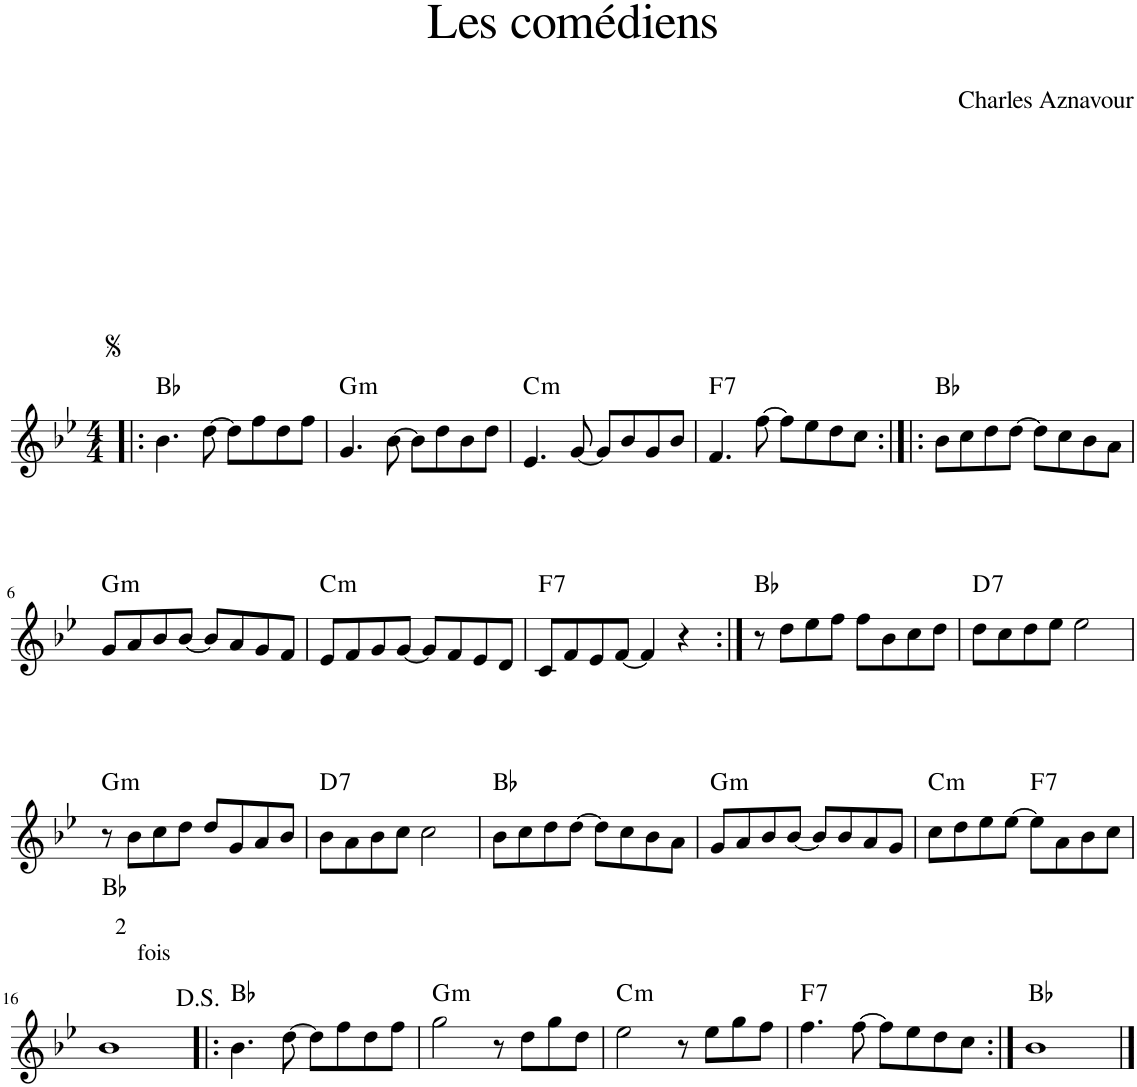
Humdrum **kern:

**kern	**text	**text	**harte
*part1	*part1	*part1	*part1
*staff1	*staff1	*staff1	*
*I"Piano	*	*	*
*I'Pno.	*	*	*
*clefG2	*	*	*
*k[b-e-]	*	*	*
*M4/4	*	*	*
=1!|:	=1!|:	=1!|:	=1!|:
4.b-\	.	.	Bb:maj
[8dd\	.	.	.
8dd\L]	.	.	.
8ff\	.	.	.
8dd\	.	.	.
8ff\J	.	.	.
=2	=2	=2	=2
!	!	!	!LO:H:kt=m
4.g/	.	.	G:min
[8b-\	.	.	.
8b-\L]	.	.	.
8dd\	.	.	.
8b-\	.	.	.
8dd\J	.	.	.
=3	=3	=3	=3
!	!	!	!LO:H:kt=m
4.e-/	.	.	C:min
[8g/	.	.	.
8g/L]	.	.	.
8b-/	.	.	.
8g/	.	.	.
8b-/J	.	.	.
=4	=4	=4	=4
!	!	!	!LO:H:kt=7
4.f/	.	.	F:7
[8ff\	.	.	.
8ff\L]	.	.	.
8ee-\	.	.	.
8dd\	.	.	.
8cc\J	.	.	.
=5:|!|:	=5:|!|:	=5:|!|:	=5:|!|:
8b-\L	.	.	Bb:maj
8cc\	.	.	.
8dd\	.	.	.
[8dd\J	.	.	.
8dd\L]	.	.	.
8cc\	.	.	.
8b-\	.	.	.
8a\J	.	.	.
!!LO:LB:g=z
=6	=6	=6	=6
!	!	!	!LO:H:kt=m
8g/L	.	.	G:min
8a/	.	.	.
8b-/	.	.	.
[8b-/J	.	.	.
8b-/L]	.	.	.
8a/	.	.	.
8g/	.	.	.
8f/J	.	.	.
=7	=7	=7	=7
!	!	!	!LO:H:kt=m
8e-/L	.	.	C:min
8f/	.	.	.
8g/	.	.	.
[8g/J	.	.	.
8g/L]	.	.	.
8f/	.	.	.
8e-/	.	.	.
8d/J	.	.	.
=8	=8	=8	=8
!	!	!	!LO:H:kt=7
8c/L	.	.	F:7
8f/	.	.	.
8e-/	.	.	.
[8f/J	.	.	.
4f/]	.	.	.
4r	.	.	.
=9:|!	=9:|!	=9:|!	=9:|!
8r	.	.	Bb:maj
8dd\L	.	.	.
8ee-\	.	.	.
8ff\J	.	.	.
8ff\L	.	.	.
8b-\	.	.	.
8cc\	.	.	.
8dd\J	.	.	.
=10	=10	=10	=10
!	!	!	!LO:H:kt=7
8dd\L	.	.	D:7
8cc\	.	.	.
8dd\	.	.	.
8ee-\J	.	.	.
2ee-\	.	.	.
!!LO:LB:g=z
=11	=11	=11	=11
!	!	!	!LO:H:kt=m
8r	.	.	G:min
8b-\L	.	.	.
8cc\	.	.	.
8dd\J	.	.	.
8dd/L	.	.	.
8g/	.	.	.
8a/	.	.	.
8b-/J	.	.	.
=12	=12	=12	=12
!	!	!	!LO:H:kt=7
8b-\L	.	.	D:7
8a\	.	.	.
8b-\	.	.	.
8cc\J	.	.	.
2cc\	.	.	.
=13	=13	=13	=13
8b-\L	.	.	Bb:maj
8cc\	.	.	.
8dd\	.	.	.
[8dd\J	.	.	.
8dd\L]	.	.	.
8cc\	.	.	.
8b-\	.	.	.
8a\J	.	.	.
=14	=14	=14	=14
!	!	!	!LO:H:kt=m
8g/L	.	.	G:min
8a/	.	.	.
8b-/	.	.	.
[8b-/J	.	.	.
8b-/L]	.	.	.
8b-/	.	.	.
8a/	.	.	.
8g/J	.	.	.
=15	=15	=15	=15
!	!	!	!LO:H:kt=m
8cc\L	.	.	C:min
8dd\	.	.	.
8ee-\	.	.	.
[8ee-\J	.	.	.
!	!	!	!LO:H:kt=7
8ee-\L]	.	.	F:7
8a\	.	.	.
8b-\	.	.	.
8cc\J	.	.	.
!!LO:LB:g=z
=16	=16	=16	=16
!	!LO:LY:a	!LO:LY:a	!
1b-	2	fois	Bb:maj
=17!|:	=17!|:	=17!|:	=17!|:
4.b-\	.	.	Bb:maj
[8dd\	.	.	.
8dd\L]	.	.	.
8ff\	.	.	.
8dd\	.	.	.
8ff\J	.	.	.
=18	=18	=18	=18
!	!	!	!LO:H:kt=m
2gg\	.	.	G:min
8r	.	.	.
8dd\L	.	.	.
8gg\	.	.	.
8dd\J	.	.	.
=19	=19	=19	=19
!	!	!	!LO:H:kt=m
2ee-\	.	.	C:min
8r	.	.	.
8ee-\L	.	.	.
8gg\	.	.	.
8ff\J	.	.	.
=20	=20	=20	=20
!	!	!	!LO:H:kt=7
4.ff\	.	.	F:7
[8ff\	.	.	.
8ff\L]	.	.	.
8ee-\	.	.	.
8dd\	.	.	.
8cc\J	.	.	.
=21:|!	=21:|!	=21:|!	=21:|!
1b-	.	.	Bb:maj
==	==	==	==
*-	*-	*-	*-
